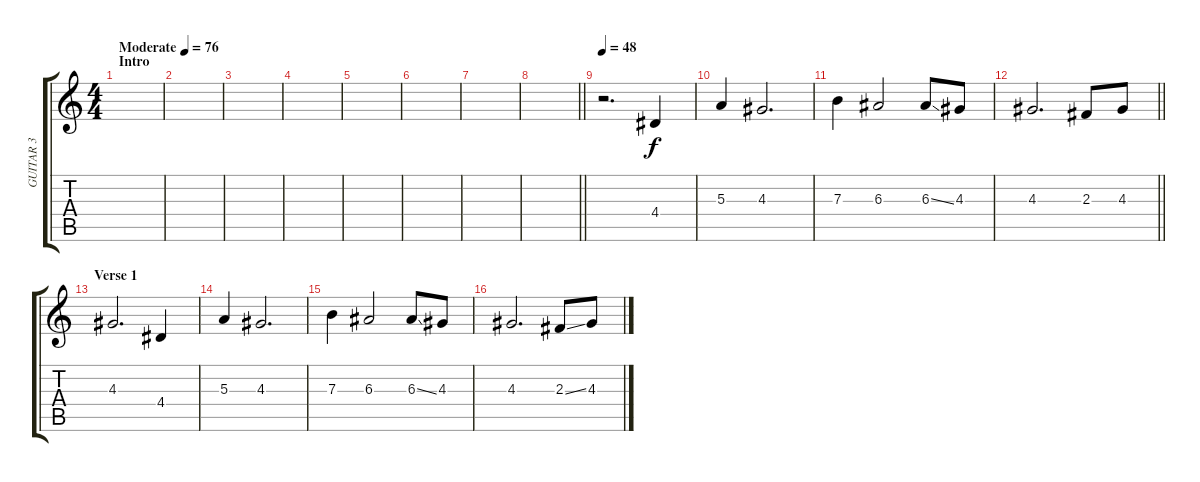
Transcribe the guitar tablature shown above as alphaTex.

\track ("GUITAR 3" "GUITAR 3") {instrument distortionguitar}
\staff {score tabs}
\tuning (Db4 Ab3 E3 B2 Gb2 Db2) {hide}
\ts (4 4)
\section ("" "Intro")
\tempo (76 "Moderate")
\clef g2
\ks c
|
|
|
|
|
|
|
\barLineRight lightlight
|
\tempo 48
r.2{d volume 12} 4.4.4 |
5.3.4 4.3.2{d} |
7.3.4 6.3.2 6.3{ss}.8 4.3.8 |
\barLineRight lightlight
4.3.2{d} 2.3.8 4.3.8 |
\section ("" "Verse 1")
4.3.2{d} 4.4.4 |
5.3.4 4.3.2{d} |
7.3.4 6.3.2 6.3{ss}.8 4.3.8 |
4.3.2{d} 2.3{ss}.8 4.3.8
